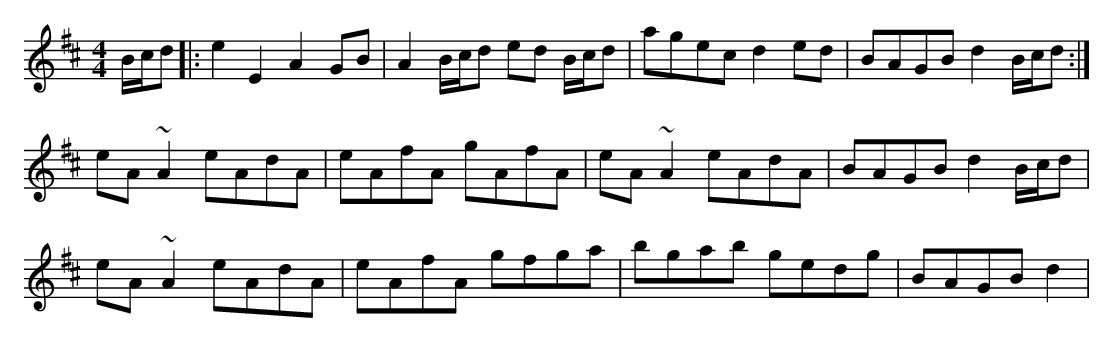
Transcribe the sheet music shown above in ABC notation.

X:1
M:4/4
K:Amix
B/c/d|:e2E2 A2GB|A2B/c/d ed B/c/d|agec d2ed|BAGB d2 B/c/d:|
eA~A2 eAdA|eAfA gAfA|eA~A2 eAdA|BAGB d2 B/c/d|
eA~A2 eAdA|eAfA gfga|bgab gedg|BAGB d2|
